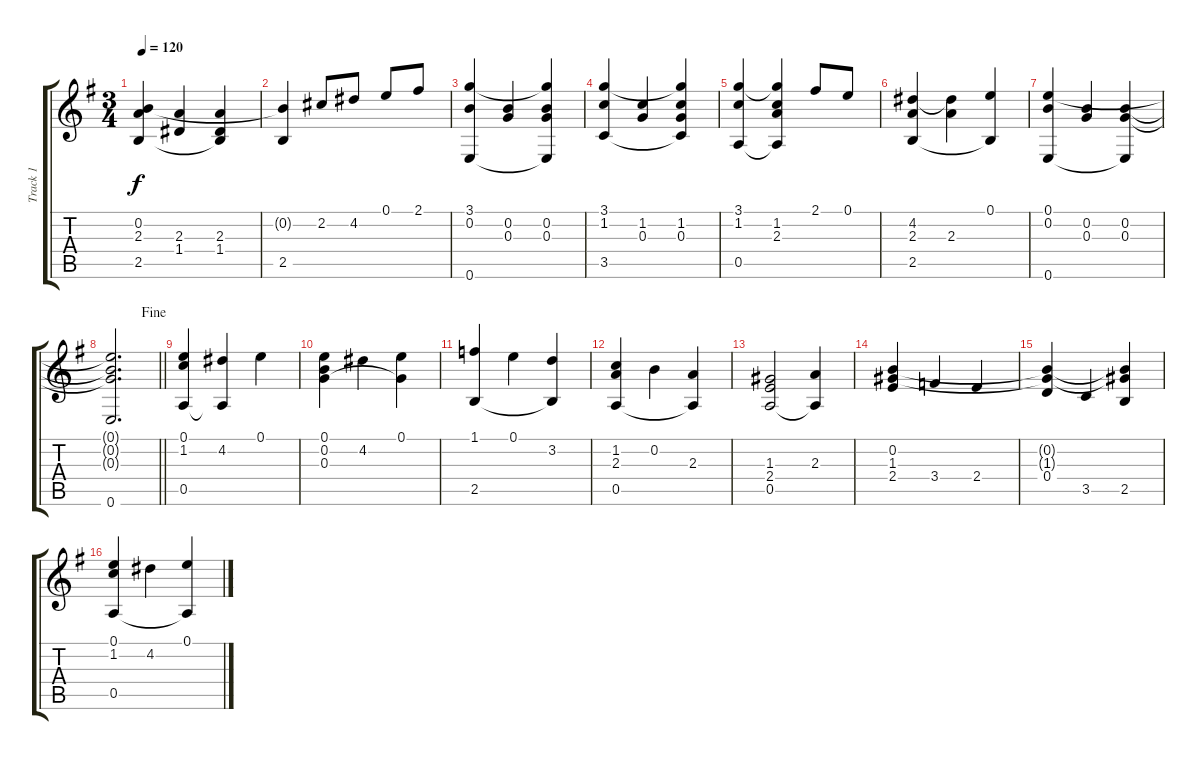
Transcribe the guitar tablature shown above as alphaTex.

\track ("Track 1" "Track 1") {instrument acousticguitarnylon}
\staff {score tabs}
\tuning (E4 B3 G3 D3 A2 E2) {hide}
\ts (3 4)
\tempo 120
\clef g2
\ks g
(0.2 2.3 2.5).4{dy f} (2.3 1.4).4 (2.3 1.4 2.5{t}).4 |
(0.2{t} 2.5).4 2.2.8{beam Up} 4.2.8{beam Up} 0.1.8{beam Up} 2.1.8{beam Up} |
(3.1 0.2 0.6).4 (0.2 0.3).4 (3.1{t} 0.2 0.3 0.6{t}).4 |
(3.1 1.2 3.5).4 (1.2 0.3).4 (3.1{t} 1.2 0.3 3.5{t}).4 |
(3.1 1.2 0.5).4 (3.1{t} 1.2 2.3 0.5{t}).4 2.1.8{beam Up} 0.1.8{beam Up} |
(4.2 2.3 2.5).4 (4.2{t} 2.3).4 (0.1 2.5{t}).4 |
(0.1 0.2 0.6).4 (0.2 0.3).4 (0.2 0.3 0.6{t}).4 |
\jump fine
\barLineRight lightlight
(0.1{t} 0.2{t} 0.3{t} 0.6).2{d} |
(0.1 1.2 0.5).4 (4.2 0.5{t}).4 0.1.4 |
(0.1 0.2 0.3).4 4.2.4 (0.1 0.3{t}).4 |
(1.1 2.5).4 0.1.4 (3.2 2.5{t}).4 |
(1.2 2.3 0.5).4 0.2.4 (2.3 0.5{t}).4 |
(1.3 2.4 0.5).2 (2.3 0.5{t}).4 |
(0.2 1.3 2.4).4 3.4.4 2.4.4 |
(0.2{t} 1.3{t} 0.4).4 3.5.4 (0.2{t} 1.3{t} 2.5).4 |
(0.1 1.2 0.5).4 4.2.4 (0.1 0.5{t}).4
